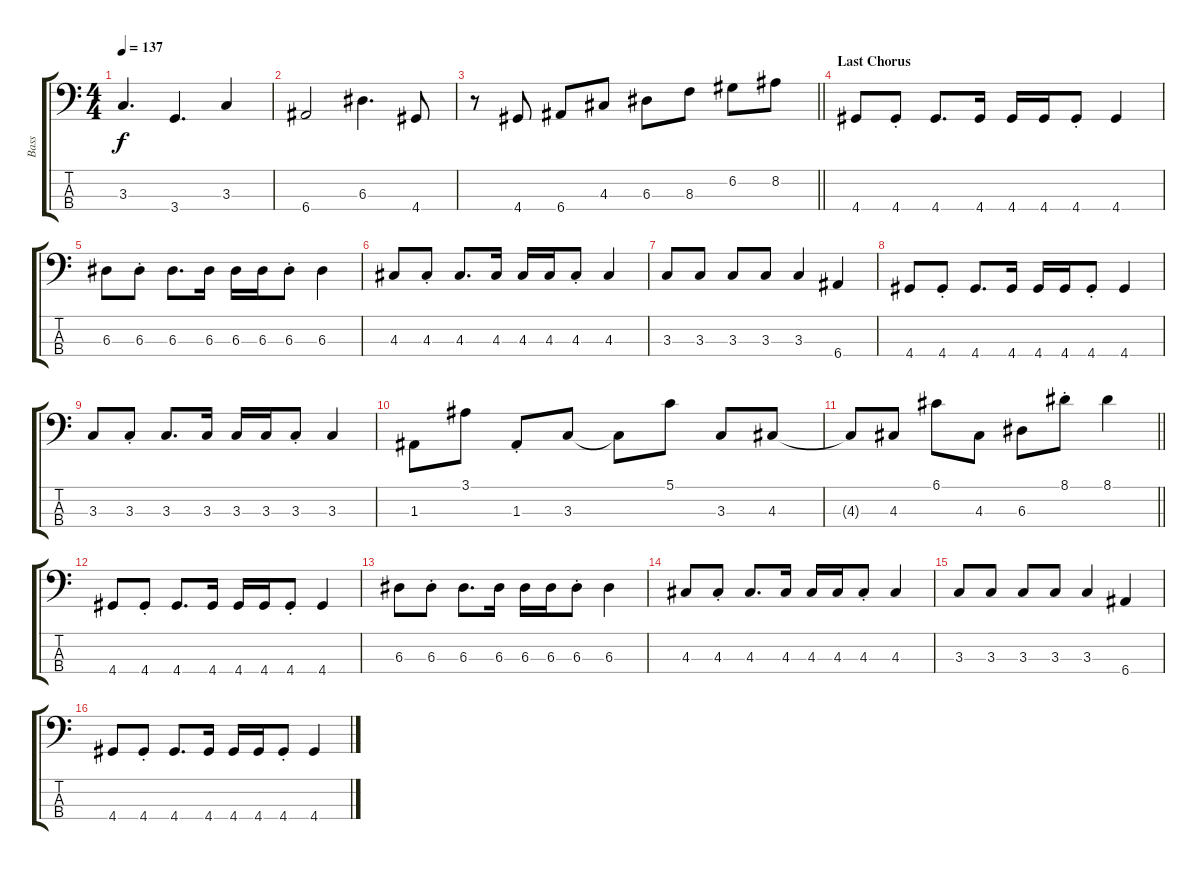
\track ("Bass" "Bass") {instrument electricbassfinger}
\staff {score tabs}
\tuning (G2 D2 A1 E1) {hide}
\ts (4 4)
\tempo 137
\clef f4
\ks c
3.3.4{d dy f} 3.4.4{d} 3.3.4 |
6.4.2 6.3.4{d} 4.4.8 |
\barLineRight lightlight
r.8 4.4.8 6.4.8 4.3.8 6.3.8 8.3.8 6.2.8 8.2.8 |
\section ("" "Last Chorus")
4.4.8 4.4{st}.8 4.4.8{d} 4.4.16 4.4.16 4.4.16 4.4{st}.8 4.4.4 |
6.3.8 6.3{st}.8 6.3.8{d} 6.3.16 6.3.16 6.3.16 6.3{st}.8 6.3.4 |
4.3.8 4.3{st}.8 4.3.8{d} 4.3.16 4.3.16 4.3.16 4.3{st}.8 4.3.4 |
3.3.8 3.3.8 3.3.8 3.3.8 3.3.4 6.4.4 |
4.4.8 4.4{st}.8 4.4.8{d} 4.4.16 4.4.16 4.4.16 4.4{st}.8 4.4.4 |
3.3.8 3.3{st}.8 3.3.8{d} 3.3.16 3.3.16 3.3.16 3.3{st}.8 3.3.4 |
1.3.8 3.1.8 1.3{st}.8 3.3.8 3.3{t}.8 5.1.8 3.3.8 4.3.8 |
\barLineRight lightlight
4.3{t}.8 4.3.8 6.1.8 4.3.8 6.3.8 8.1{st}.8 8.1.4 |
4.4.8 4.4{st}.8 4.4.8{d} 4.4.16 4.4.16 4.4.16 4.4{st}.8 4.4.4 |
6.3.8 6.3{st}.8 6.3.8{d} 6.3.16 6.3.16 6.3.16 6.3{st}.8 6.3.4 |
4.3.8 4.3{st}.8 4.3.8{d} 4.3.16 4.3.16 4.3.16 4.3{st}.8 4.3.4 |
3.3.8 3.3.8 3.3.8 3.3.8 3.3.4 6.4.4 |
4.4.8 4.4{st}.8 4.4.8{d} 4.4.16 4.4.16 4.4.16 4.4{st}.8 4.4.4
